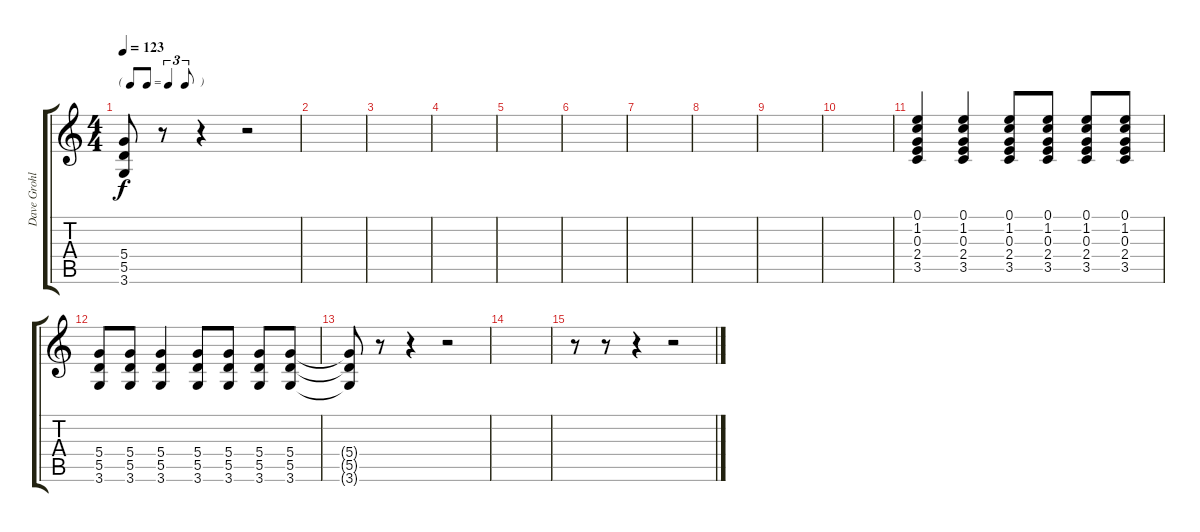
\track ("Dave Grohl - Rhythm Guitar" "Dave Grohl") {instrument overdrivenguitar}
\staff {score tabs}
\tuning (E4 B3 G3 D3 A2 E2) {hide}
\ts (4 4)
\tf triplet8th
\tempo 123
\clef g2
\ks c
(5.4{t} 5.5{t} 3.6{t}).8{dy f} r.8 r.4 r.2 |
|
|
|
|
|
|
|
|
|
(0.1 1.2 0.3 2.4 3.5).4 (0.1 1.2 0.3 2.4 3.5).4 (0.1 1.2 0.3 2.4 3.5).8 (0.1 1.2 0.3 2.4 3.5).8 (0.1 1.2 0.3 2.4 3.5).8 (0.1 1.2 0.3 2.4 3.5).8 |
(5.4 5.5 3.6).8 (5.4 5.5 3.6).8 (5.4 5.5 3.6).4 (5.4 5.5 3.6).8 (5.4 5.5 3.6).8 (5.4 5.5 3.6).8 (5.4 5.5 3.6).8 |
(5.4{t} 5.5{t} 3.6{t}).8 r.8 r.4 r.2 |
|
r.8 r.8 r.4 r.2
